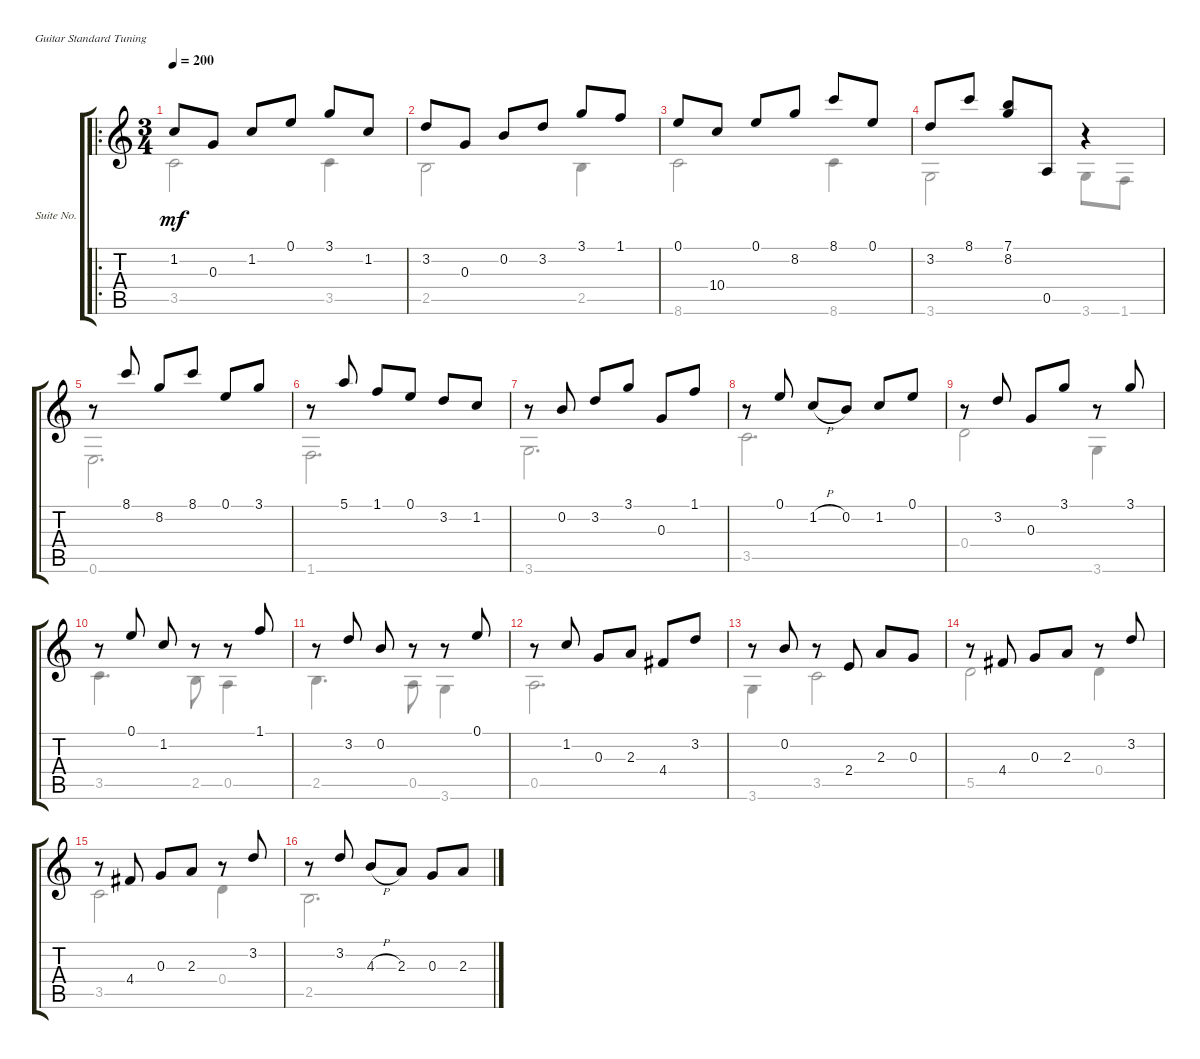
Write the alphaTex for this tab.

\bracketExtendMode groupsimilarinstruments
\firstSystemTrackNameOrientation horizontal
\otherSystemsTrackNameOrientation horizontal
\track ("Suite No. 9 In C (D9) - 8. Presto " "Suite No. ") {instrument acousticguitarnylon}
\staff {score tabs}
\tuning (E4 B3 G3 D3 A2 E2)
\voice
\ro
\ts (3 4)
\tempo 200
\clef g2
\ks c
1.2.8{dy mf instrument acousticguitarnylon} 0.3.8 1.2.8 0.1.8 3.1.8 1.2.8 |
3.2.8 0.3.8 0.2.8 3.2.8 3.1.8 1.1.8 |
0.1.8 10.4.8 0.1.8 8.2.8 8.1.8 0.1.8 |
3.2.8 8.1.8 (7.1 8.2).8 0.5.8 r.4 |
r.8 8.1.8 8.2.8 8.1.8 0.1.8 3.1.8 |
r.8 5.1.8 1.1.8 0.1.8 3.2.8 1.2.8 |
r.8 0.2.8 3.2.8 3.1.8 0.3.8 1.1.8 |
r.8 0.1.8 1.2{h}.8 0.2.8 1.2.8 0.1.8 |
r.8 3.2.8 0.3.8 3.1.8 r.8 3.1.8 |
r.8 0.1.8 1.2.8 r.8 r.8 1.1.8 |
r.8 3.2.8 0.2.8 r.8 r.8 0.1.8 |
r.8 1.2.8 0.3.8 2.3.8 4.4.8 3.2.8 |
r.8 0.2.8 r.8 2.4.8 2.3.8 0.3.8 |
r.8 4.4.8 0.3.8 2.3.8 r.8 3.2.8 |
r.8 4.4.8 0.3.8 2.3.8 r.8 3.2.8 |
r.8 3.2.8 4.3{h}.8 2.3.8 0.3.8 2.3.8
\voice
\clef g2
\ottava regular
\simile none
\ks c
3.5.2{dy mf} 3.5.4 |
2.5.2 2.5.4 |
8.6.2 8.6.4 |
3.6.2 3.6.8 1.6.8 |
0.6.2{d} |
1.6.2{d} |
3.6.2{d} |
3.5.2{d} |
0.4.2 3.6.4 |
3.5.4{d} 2.5.8 0.5.4 |
2.5.4{d} 0.5.8 3.6.4 |
0.5.2{d} |
3.6.4 3.5.2 |
5.5.2 0.4.4 |
3.5.2 0.4.4 |
2.5.2{d}
